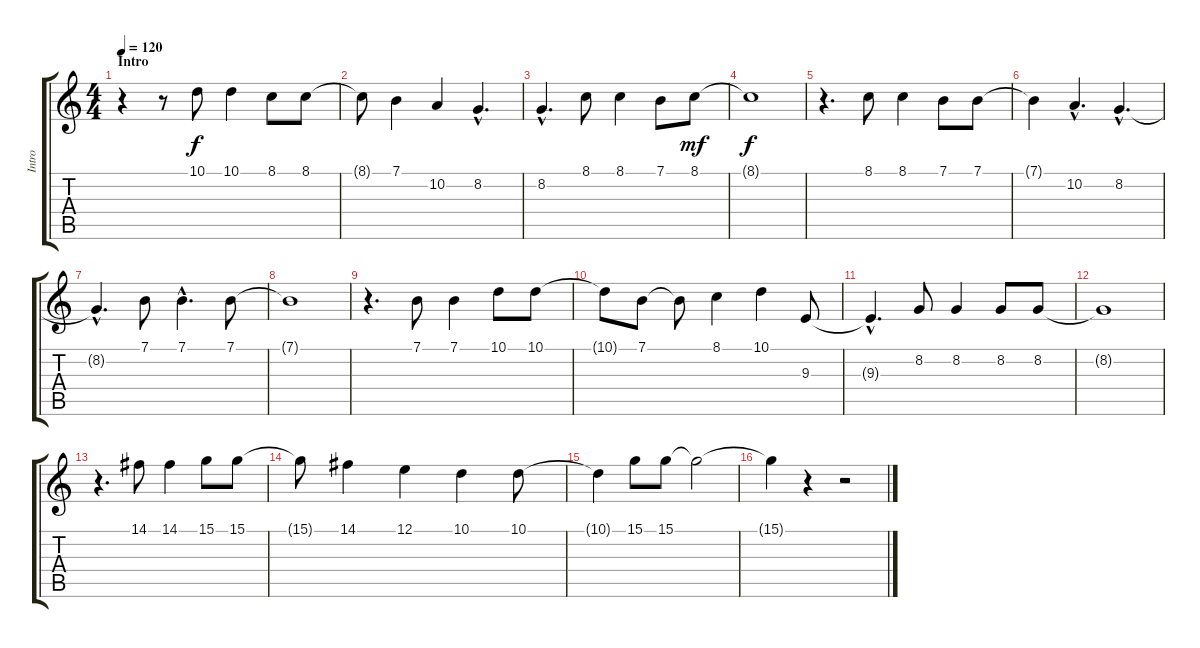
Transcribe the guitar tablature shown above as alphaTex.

\track ("Intro" "Intro") {instrument flute}
\staff {score tabs}
\tuning (E4 B3 G3 D3 A2 E2) {hide}
\ts (4 4)
\section ("" "Intro")
\tempo 120
\clef g2
\ks c
r.4{dy f instrument flute} r.8 10.1.8 10.1.4 8.1.8 8.1.8 |
8.1{t}.8 7.1.4 10.2.4 8.2{hac}.4{d} |
8.2{hac}.4{d} 8.1.8 8.1.4 7.1.8 8.1.8{dy mf} |
8.1{t}.1{dy f} |
r.4{d} 8.1.8 8.1.4 7.1.8 7.1.8 |
7.1{t}.4 10.2{hac}.4{d} 8.2{hac}.4{d} |
8.2{hac t}.4{d} 7.1.8 7.1{hac}.4{d} 7.1.8 |
7.1{t}.1 |
r.4{d} 7.1.8 7.1.4 10.1.8 10.1.8 |
10.1{t}.8 7.1.8 7.1{t}.8 8.1.4 10.1.4 9.3.8 |
9.3{hac t}.4{d} 8.2.8 8.2.4 8.2.8 8.2.8 |
8.2{t}.1 |
r.4{d} 14.1.8 14.1.4 15.1.8 15.1.8 |
15.1{t}.8 14.1.4 12.1.4 10.1.4 10.1.8 |
10.1{t}.4 15.1.8 15.1.8 15.1{t}.2 |
15.1{t}.4 r.4 r.2
